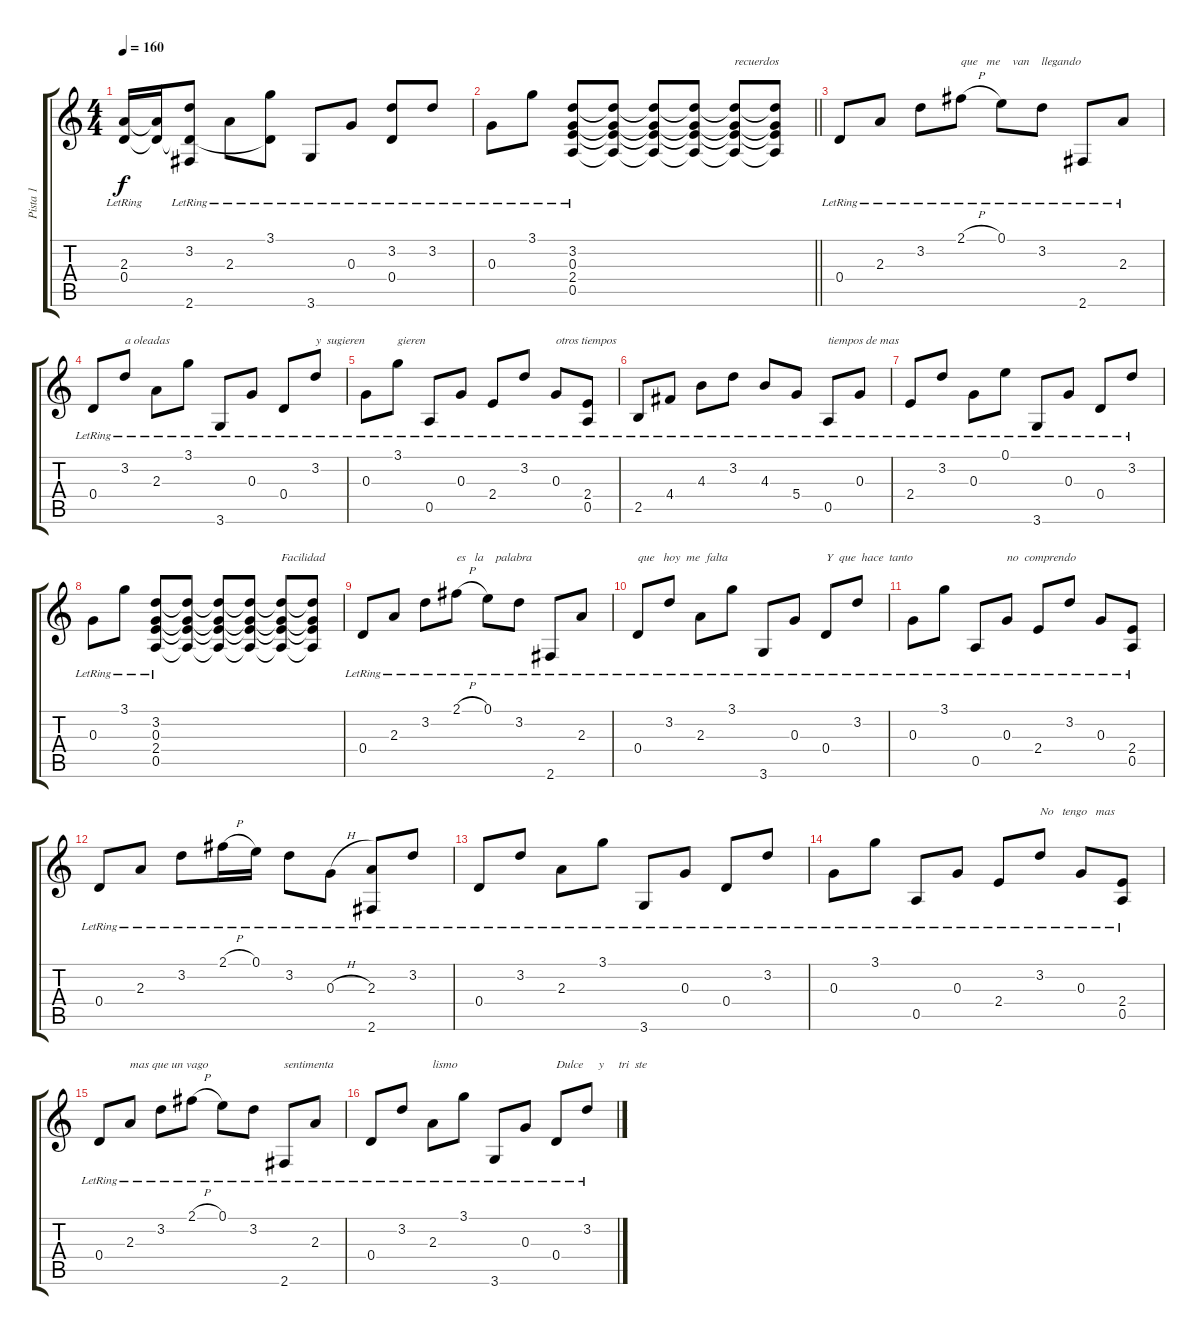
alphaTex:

\track ("Pista 1" "Pista 1") {instrument acousticguitarsteel}
\staff {score tabs}
\tuning (E4 B3 G3 D3 A2 E2) {hide}
\ts (4 4)
\tempo 160
\clef g2
\ks c
(2.3{lr} 0.4).16{dy f} (2.3{t} 0.4{t}).16 (3.2{lr} 0.4{t} 2.6{t}).8 2.3{lr}.8 (3.1{lr} 0.4{t}).8 3.6{lr}.8 0.3{lr}.8 (3.2{lr} 0.4{lr}).8 3.2{lr}.8 |
\barLineRight lightlight
0.3{lr}.8 3.1{lr}.8 (3.2{lr} 0.3{lr} 2.4{lr} 0.5{lr}).8 (3.2{t} 0.3{t} 2.4{t} 0.5{t}).8 (3.2{t} 0.3{t} 2.4{t} 0.5{t}).8 (3.2{t} 0.3{t} 2.4{t} 0.5{t}).8 (3.2{t} 0.3{t} 2.4{t} 0.5{t}).8{txt "recuerdos"} (3.2{t} 0.3{t} 2.4{t} 0.5{t}).8 |
0.4{lr}.8 2.3{lr}.8 3.2{lr}.8 2.1{h lr}.8{txt "que   me    van    llegando"} 0.1{lr}.8 3.2{lr}.8 2.6{lr}.8 2.3{lr}.8 |
0.4{lr}.8 3.2{lr}.8{txt "a oleadas"} 2.3{lr}.8 3.1{lr}.8 3.6{lr}.8 0.3{lr}.8 0.4{lr}.8 3.2{lr}.8{txt "y  sugieren"} |
0.3{lr}.8 3.1{lr}.8{txt "gieren "} 0.5{lr}.8 0.3{lr}.8 2.4{lr}.8 3.2{lr}.8 0.3{lr}.8{txt "otros tiempos"} (2.4{lr} 0.5{lr}).8 |
2.5{lr}.8 4.4{lr}.8 4.3{lr}.8 3.2{lr}.8 4.3{lr}.8 5.4{lr}.8 0.5{lr}.8{txt "tiempos de mas"} 0.3{lr}.8 |
2.4{lr}.8 3.2{lr}.8 0.3{lr}.8 0.1{lr}.8 3.6{lr}.8 0.3{lr}.8 0.4{lr}.8 3.2{lr}.8 |
0.3{lr}.8 3.1{lr}.8 (3.2{lr} 0.3{lr} 2.4{lr} 0.5{lr}).8 (3.2{t} 0.3{t} 2.4{t} 0.5{t}).8 (3.2{t} 0.3{t} 2.4{t} 0.5{t}).8 (3.2{t} 0.3{t} 2.4{t} 0.5{t}).8 (3.2{t} 0.3{t} 2.4{t} 0.5{t}).8{txt "Facilidad"} (3.2{t} 0.3{t} 2.4{t} 0.5{t}).8 |
0.4{lr}.8 2.3{lr}.8 3.2{lr}.8 2.1{h lr}.8{txt "es   la    palabra"} 0.1{lr}.8 3.2{lr}.8 2.6{lr}.8 2.3{lr}.8 |
0.4{lr}.8{txt "que   hoy  me  falta"} 3.2{lr}.8 2.3{lr}.8 3.1{lr}.8 3.6{lr}.8 0.3{lr}.8 0.4{lr}.8{txt "Y  que  hace  tanto"} 3.2{lr}.8 |
0.3{lr}.8 3.1{lr}.8 0.5{lr}.8 0.3{lr}.8{txt "no  comprendo"} 2.4{lr}.8 3.2{lr}.8 0.3{lr}.8 (2.4{lr} 0.5{lr}).8 |
0.4{lr}.8 2.3{lr}.8 3.2{lr}.8 2.1{h lr}.16 0.1{lr}.16 3.2{lr}.8 0.3{h lr}.8 (2.3{lr} 2.6).8 3.2{lr}.8 |
0.4{lr}.8 3.2{lr}.8 2.3{lr}.8 3.1{lr}.8 3.6{lr}.8 0.3{lr}.8 0.4{lr}.8 3.2{lr}.8 |
0.3{lr}.8 3.1{lr}.8 0.5{lr}.8 0.3{lr}.8 2.4{lr}.8 3.2{lr}.8{txt "No   tengo   mas"} 0.3{lr}.8 (2.4{lr} 0.5{lr}).8 |
0.4{lr}.8 2.3{lr}.8{txt "mas que un vago"} 3.2{lr}.8 2.1{h lr}.8 0.1{lr}.8 3.2{lr}.8 2.6{lr}.8{txt "sentimenta"} 2.3{lr}.8 |
0.4{lr}.8 3.2{lr}.8 2.3{lr}.8{txt "lismo"} 3.1{lr}.8 3.6{lr}.8 0.3{lr}.8 0.4{lr}.8{txt "Dulce     y     tri  ste"} 3.2{lr}.8
